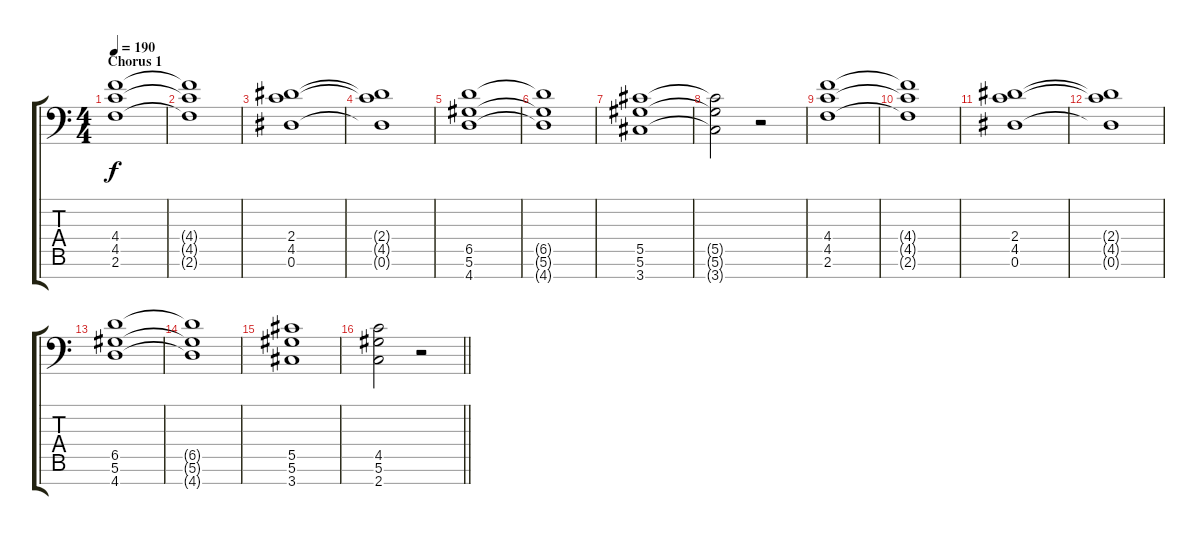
\track "" {instrument distortionguitar}
\staff {score tabs}
\tuning (Eb4 Bb3 Gb3 Db3 Ab2 Eb2 Bb1) {hide}
\ts (4 4)
\section ("" "Chorus 1")
\tempo 190
\clef f4
\ks c
(4.4 4.5 2.6).1{dy f volume 8} |
(4.4{t} 4.5{t} 2.6{t}).1 |
(2.4 4.5 0.6).1 |
(2.4{t} 4.5{t} 0.6{t}).1 |
(6.5 5.6 4.7).1 |
(6.5{t} 5.6{t} 4.7{t}).1 |
(5.5 5.6 3.7).1 |
(5.5{t} 5.6{t} 3.7{t}).2 r.2 |
(4.4 4.5 2.6).1 |
(4.4{t} 4.5{t} 2.6{t}).1 |
(2.4 4.5 0.6).1 |
(2.4{t} 4.5{t} 0.6{t}).1 |
(6.5 5.6 4.7).1 |
(6.5{t} 5.6{t} 4.7{t}).1 |
(5.5 5.6 3.7).1 |
\barLineRight lightlight
(4.5 5.6 2.7).2 r.2
